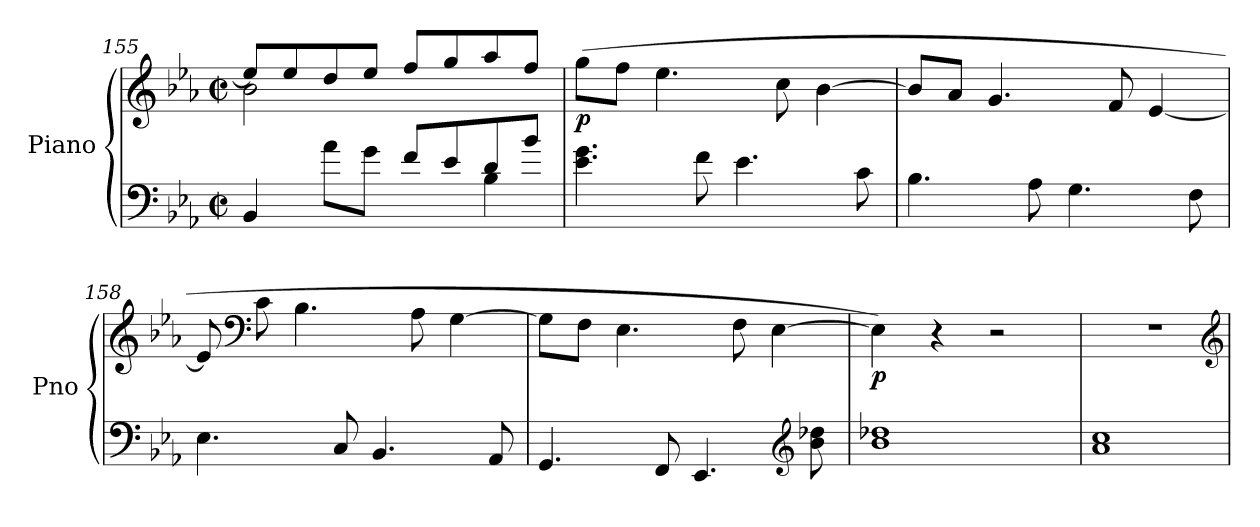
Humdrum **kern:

**kern	**kern	**dynam
*part1	*part1	*part1
*staff2	*staff1	*staff1/2
*I"Piano	*	*
*I'Pno	*	*
*clefF4	*clefG2	*
*k[b-e-a-]	*k[b-e-a-]	*
*E-:	*E-:	*
*M2/2	*M2/2	*
*met(c|)	*met(c|)	*
=155	=155	=155
*^	*^	*
4BB-/	2.ryy	8ee-/L]	2b-\	.
.	.	8ee-/	.	.
8a-\L	.	8dd/	.	.
8g\J	.	8ee-/J	.	.
8f/L	.	8ff/L	2ryy	.
8e-/	.	8gg/	.	.
8d/	4B-\	8aa-/	.	.
8b-/J	.	8ff/J	.	.
*v	*v	*	*	*
*	*v	*v	*
=156	=156	=156
!	!	!LO:DY:b
4.e-\ 4.g\	(8gg\L	p
.	8ff\J	.
.	4.ee-\	.
8f\	.	.
4.e-\	.	.
.	8cc\	.
.	[4b-\	.
8c\	.	.
=157	=157	=157
4.B-\	8b-/L]	.
.	8a-/J	.
.	4.g/	.
8A-\	.	.
4.G\	.	.
.	8f/	.
.	[4e-/	.
8F\	.	.
=158	=158	=158
4.E-\	8e-/]	.
*	*clefF4	*
.	8c\	.
.	4.B-\	.
8C/	.	.
4.BB-/	.	.
.	8A-\	.
.	[4G\	.
8AA-/	.	.
=159	=159	=159
4.GG/	8G\L]	.
.	8F\J	.
.	4.E-\	.
8FF/	.	.
4.EE-/	.	.
.	8F\	.
.	[4E-\	.
*clefG2	*	*
8b-\ 8dd-X\	.	.
!!LO:LB:g=z
=160	=160	=160
!	!	!LO:DY:b
1b- 1dd-X	4E-\])	p
.	4r	.
.	2r	.
=161	=161	=161
1a- 1cc	1r	.
*	*clefG2	*
=	=	=
*-	*-	*-
